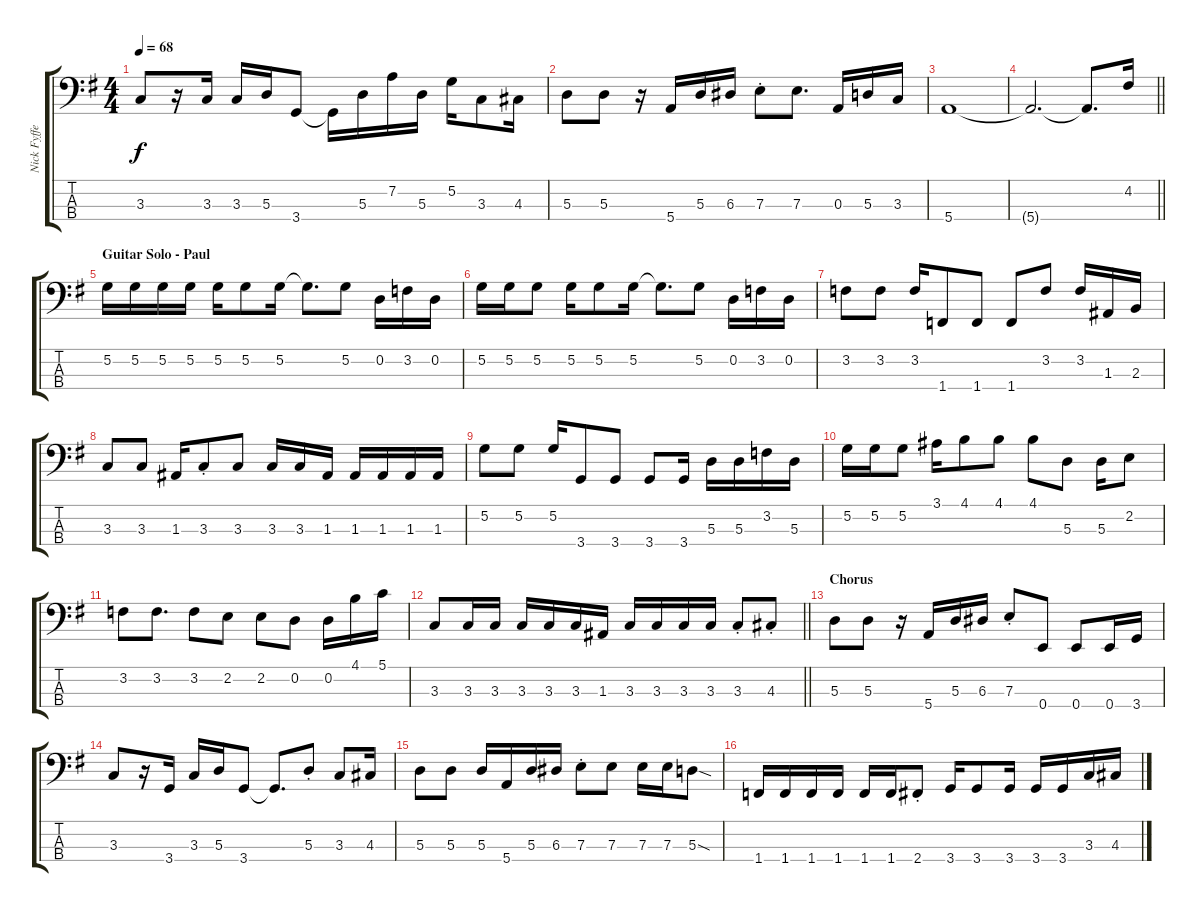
\track ("Nick Fyffe" "Nick Fyffe") {instrument electricbassfinger}
\staff {score tabs}
\tuning (G2 D2 A1 E1) {hide}
\ts (4 4)
\tempo 68
\clef f4
\ks g
3.3.8{dy f} r.16 3.3.16 3.3.16 5.3.16 3.4.8 3.4{t}.16 5.3.16 7.2.16 5.3.16 5.2.16 3.3.8 4.3.16 |
5.3.8 5.3.8 r.16 5.4.16 5.3.16 6.3.16 7.3{st}.8 7.3.8{d} 0.3.16 5.3.16 3.3.16 |
5.4.1{volume 0} |
\barLineRight lightlight
5.4{t}.2{d} 5.4{t}.8{d} 4.2.16{volume 13} |
\section ("" "Guitar Solo - Paul")
5.2.16 5.2.16 5.2.16 5.2.16 5.2.16 5.2.8 5.2.16 5.2{t}.8{d} 5.2.8 0.2.16 3.2.16 0.2.16 |
5.2.16 5.2.16 5.2.8 5.2.16 5.2.8 5.2.16 5.2{t}.8{d} 5.2.8 0.2.16 3.2.16 0.2.16 |
3.2.8 3.2.8 3.2.16 1.4.8 1.4.8 1.4.8 3.2.8 3.2.16 1.3.16 2.3.16 |
3.3.8 3.3.8 1.3.16 3.3{st}.8 3.3.8 3.3.16 3.3.16 1.3.16 1.3.16 1.3.16 1.3.16 1.3.16 |
5.2.8 5.2.8 5.2.16 3.4.8 3.4.8 3.4.8 3.4.16 5.3.16 5.3.16 3.2.16 5.3.16 |
5.2.16 5.2.16 5.2.8 3.1.16 4.1.8 4.1.8 4.1.8 5.3.8 5.3.16 2.2.8 |
3.2.8 3.2.8{d} 3.2.8 2.2.8 2.2.8 0.2.8 0.2.16 4.1.16 5.1.16 |
\barLineRight lightlight
3.3.8 3.3.16 3.3.16 3.3.16 3.3.16 3.3.16 1.3.16 3.3.16 3.3.16 3.3.16 3.3.16 3.3{st}.8 4.3{st}.8 |
\section ("" "Chorus")
5.3.8 5.3.8 r.16 5.4.16 5.3.16 6.3.16 7.3{st}.8 0.4.8 0.4.8 0.4.16 3.4.16 |
3.3.8 r.16 3.4.16 3.3.16 5.3.16 3.4.8 3.4{t}.8{d} 5.3{st}.8 3.3.8 4.3.16 |
5.3.8 5.3.8 5.3.16 5.4.16 5.3.16 6.3.16 7.3{st}.8 7.3.8 7.3.16 7.3.16 5.3{sod}.8 |
1.4.16 1.4.16 1.4.16 1.4.16 1.4.16 1.4.16 2.4{st}.8 3.4.16 3.4.8 3.4.16 3.4.16 3.4.16 3.3.16 4.3.16
